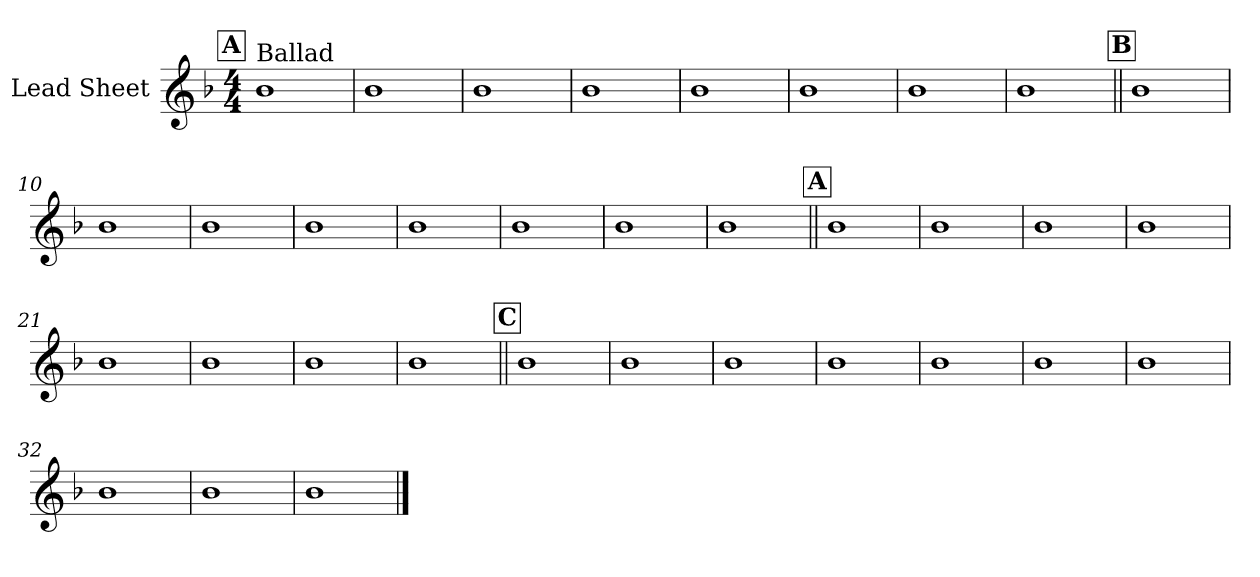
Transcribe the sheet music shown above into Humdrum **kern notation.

**kern
*part1
*staff1
*I"Lead Sheet
*clefG2
*k[b-]
*F:
*M4/4
!!LO:REH:place=s1:a:fs=14:t=A
=1
!LO:TX:a:t=Ballad
1b-
=2
1b-
=3
1b-
=4
1b-
!!LO:LB:g=z
=5
1b-
=6
1b-
=7
1b-
=8
1b-
!!LO:LB:g=z
!!LO:REH:place=s1:a:fs=14:t=B
=9||
1b-
=10
1b-
=11
1b-
=12
1b-
!!LO:LB:g=z
=13
1b-
=14
1b-
=15
1b-
=16
1b-
!!LO:LB:g=z
!!LO:REH:place=s1:a:fs=14:t=A
=17||
1b-
=18
1b-
=19
1b-
=20
1b-
!!LO:LB:g=z
=21
1b-
=22
1b-
=23
1b-
=24
1b-
!!LO:LB:g=z
!!LO:REH:place=s1:a:fs=14:t=C
=25||
1b-
=26
1b-
=27
1b-
=28
1b-
!!LO:LB:g=z
=29
1b-
=30
1b-
=31
1b-
=32
1b-
!!LO:LB:g=z
=33
1b-
=34
1b-
==
*-
